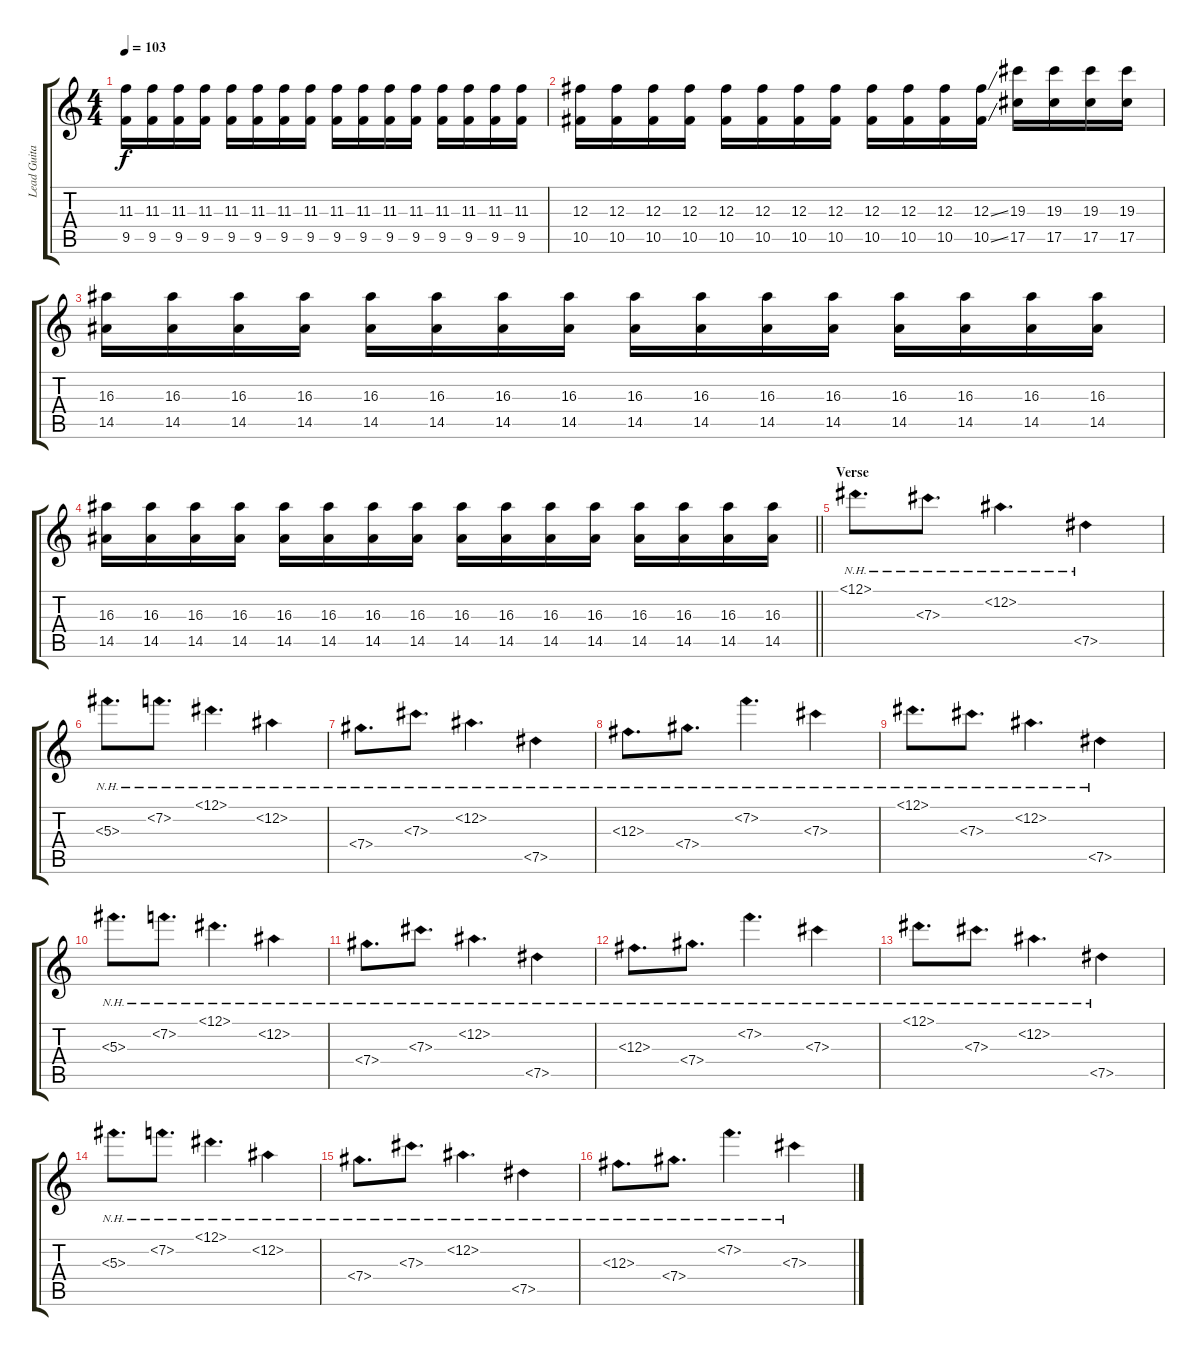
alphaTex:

\track ("Lead Guitar - Brad Delson" "Lead Guita") {instrument electricguitarjazz}
\staff {score tabs}
\tuning (Eb4 Bb3 Gb3 Db3 Ab2 Db2) {hide}
\ts (4 4)
\tempo 103
\clef g2
\ks c
(11.3 9.5).16{dy f instrument distortionguitar} (11.3 9.5).16 (11.3 9.5).16 (11.3 9.5).16 (11.3 9.5).16 (11.3 9.5).16 (11.3 9.5).16 (11.3 9.5).16 (11.3 9.5).16 (11.3 9.5).16 (11.3 9.5).16 (11.3 9.5).16 (11.3 9.5).16 (11.3 9.5).16 (11.3 9.5).16 (11.3 9.5).16 |
(12.3 10.5).16 (12.3 10.5).16 (12.3 10.5).16 (12.3 10.5).16 (12.3 10.5).16 (12.3 10.5).16 (12.3 10.5).16 (12.3 10.5).16 (12.3 10.5).16 (12.3 10.5).16 (12.3 10.5).16 (12.3{ss} 10.5{ss}).16 (19.3 17.5).16 (19.3 17.5).16 (19.3 17.5).16 (19.3 17.5).16 |
(16.3 14.5).16 (16.3 14.5).16 (16.3 14.5).16 (16.3 14.5).16 (16.3 14.5).16 (16.3 14.5).16 (16.3 14.5).16 (16.3 14.5).16 (16.3 14.5).16 (16.3 14.5).16 (16.3 14.5).16 (16.3 14.5).16 (16.3 14.5).16 (16.3 14.5).16 (16.3 14.5).16 (16.3 14.5).16 |
\barLineRight lightlight
(16.3 14.5).16 (16.3 14.5).16 (16.3 14.5).16 (16.3 14.5).16 (16.3 14.5).16 (16.3 14.5).16 (16.3 14.5).16 (16.3 14.5).16 (16.3 14.5).16 (16.3 14.5).16 (16.3 14.5).16 (16.3 14.5).16 (16.3 14.5).16 (16.3 14.5).16 (16.3 14.5).16 (16.3 14.5).16 |
\section ("" "Verse")
12.1{nh}.8{d instrument electricguitarjazz} 7.3{nh}.8{d} 12.2{nh}.4{d} 7.5{nh}.4 |
5.3{nh}.8{d} 7.2{nh}.8{d} 12.1{nh}.4{d} 12.2{nh}.4 |
7.4{nh}.8{d} 7.3{nh}.8{d} 12.2{nh}.4{d} 7.5{nh}.4 |
12.3{nh}.8{d} 7.4{nh}.8{d} 7.2{nh}.4{d} 7.3{nh}.4 |
12.1{nh}.8{d} 7.3{nh}.8{d} 12.2{nh}.4{d} 7.5{nh}.4 |
5.3{nh}.8{d} 7.2{nh}.8{d} 12.1{nh}.4{d} 12.2{nh}.4 |
7.4{nh}.8{d} 7.3{nh}.8{d} 12.2{nh}.4{d} 7.5{nh}.4 |
12.3{nh}.8{d} 7.4{nh}.8{d} 7.2{nh}.4{d} 7.3{nh}.4 |
12.1{nh}.8{d} 7.3{nh}.8{d} 12.2{nh}.4{d} 7.5{nh}.4 |
5.3{nh}.8{d} 7.2{nh}.8{d} 12.1{nh}.4{d} 12.2{nh}.4 |
7.4{nh}.8{d} 7.3{nh}.8{d} 12.2{nh}.4{d} 7.5{nh}.4 |
12.3{nh}.8{d} 7.4{nh}.8{d} 7.2{nh}.4{d} 7.3{nh}.4
